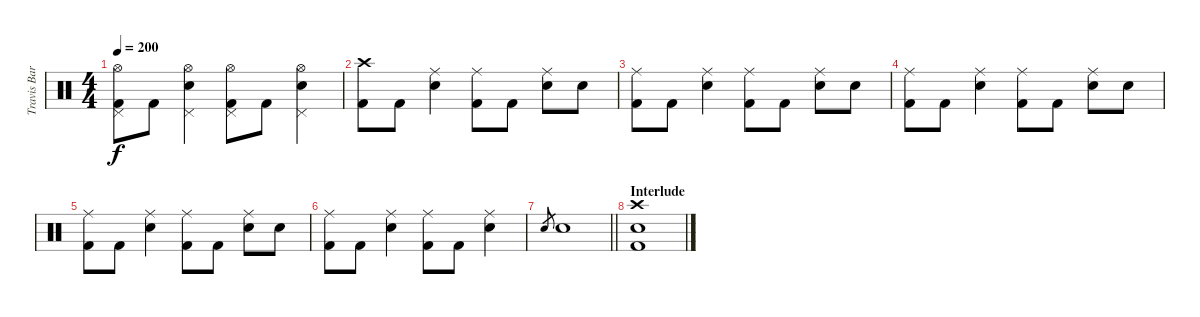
\track ("Travis Barker (drums)" "Travis Bar") {instrument percussion}
\staff {score}
\articulation defaults
\ts (4 4)
\tempo 200
\clef neutral
\ks c
("Hi-Hat (open)" "Pedal Hi-Hat (hit)" "Kick (hit) 2").8{dy f} "Kick (hit) 2".8 ("Hi-Hat (open)" "Pedal Hi-Hat (hit)" "Electric Snare (hit)").4 ("Hi-Hat (open)" "Pedal Hi-Hat (hit)" "Kick (hit) 2").8 "Kick (hit) 2".8 ("Hi-Hat (open)" "Pedal Hi-Hat (hit)" "Electric Snare (hit)").4 |
("Crash high (hit)" "Kick (hit) 2").8 "Kick (hit) 2".8 ("Ride (middle)" "Electric Snare (hit)").4 ("Ride (middle)" "Kick (hit) 2").8 "Kick (hit) 2".8 ("Ride (middle)" "Electric Snare (hit)").8 "Electric Snare (hit)".8 |
("Ride (middle)" "Kick (hit) 2").8 "Kick (hit) 2".8 ("Ride (middle)" "Electric Snare (hit)").4 ("Ride (middle)" "Kick (hit) 2").8 "Kick (hit) 2".8 ("Ride (middle)" "Electric Snare (hit)").8 "Electric Snare (hit)".8 |
("Ride (middle)" "Kick (hit) 2").8 "Kick (hit) 2".8 ("Ride (middle)" "Electric Snare (hit)").4 ("Ride (middle)" "Kick (hit) 2").8 "Kick (hit) 2".8 ("Ride (middle)" "Electric Snare (hit)").8 "Electric Snare (hit)".8 |
("Ride (middle)" "Kick (hit) 2").8 "Kick (hit) 2".8 ("Ride (middle)" "Electric Snare (hit)").4 ("Ride (middle)" "Kick (hit) 2").8 "Kick (hit) 2".8 ("Ride (middle)" "Electric Snare (hit)").8 "Electric Snare (hit)".8 |
("Ride (middle)" "Kick (hit) 2").8 "Kick (hit) 2".8 ("Ride (middle)" "Electric Snare (hit)").4 ("Ride (middle)" "Kick (hit) 2").8 "Kick (hit) 2".8 ("Ride (middle)" "Electric Snare (hit)").4 |
\barLineRight lightlight "Electric Snare (hit)".8{gr} "Electric Snare (hit)".1
|
\section ("" "Interlude")
("Kick (hit) 2" "Electric Snare (hit)" "Crash high (hit)").1
